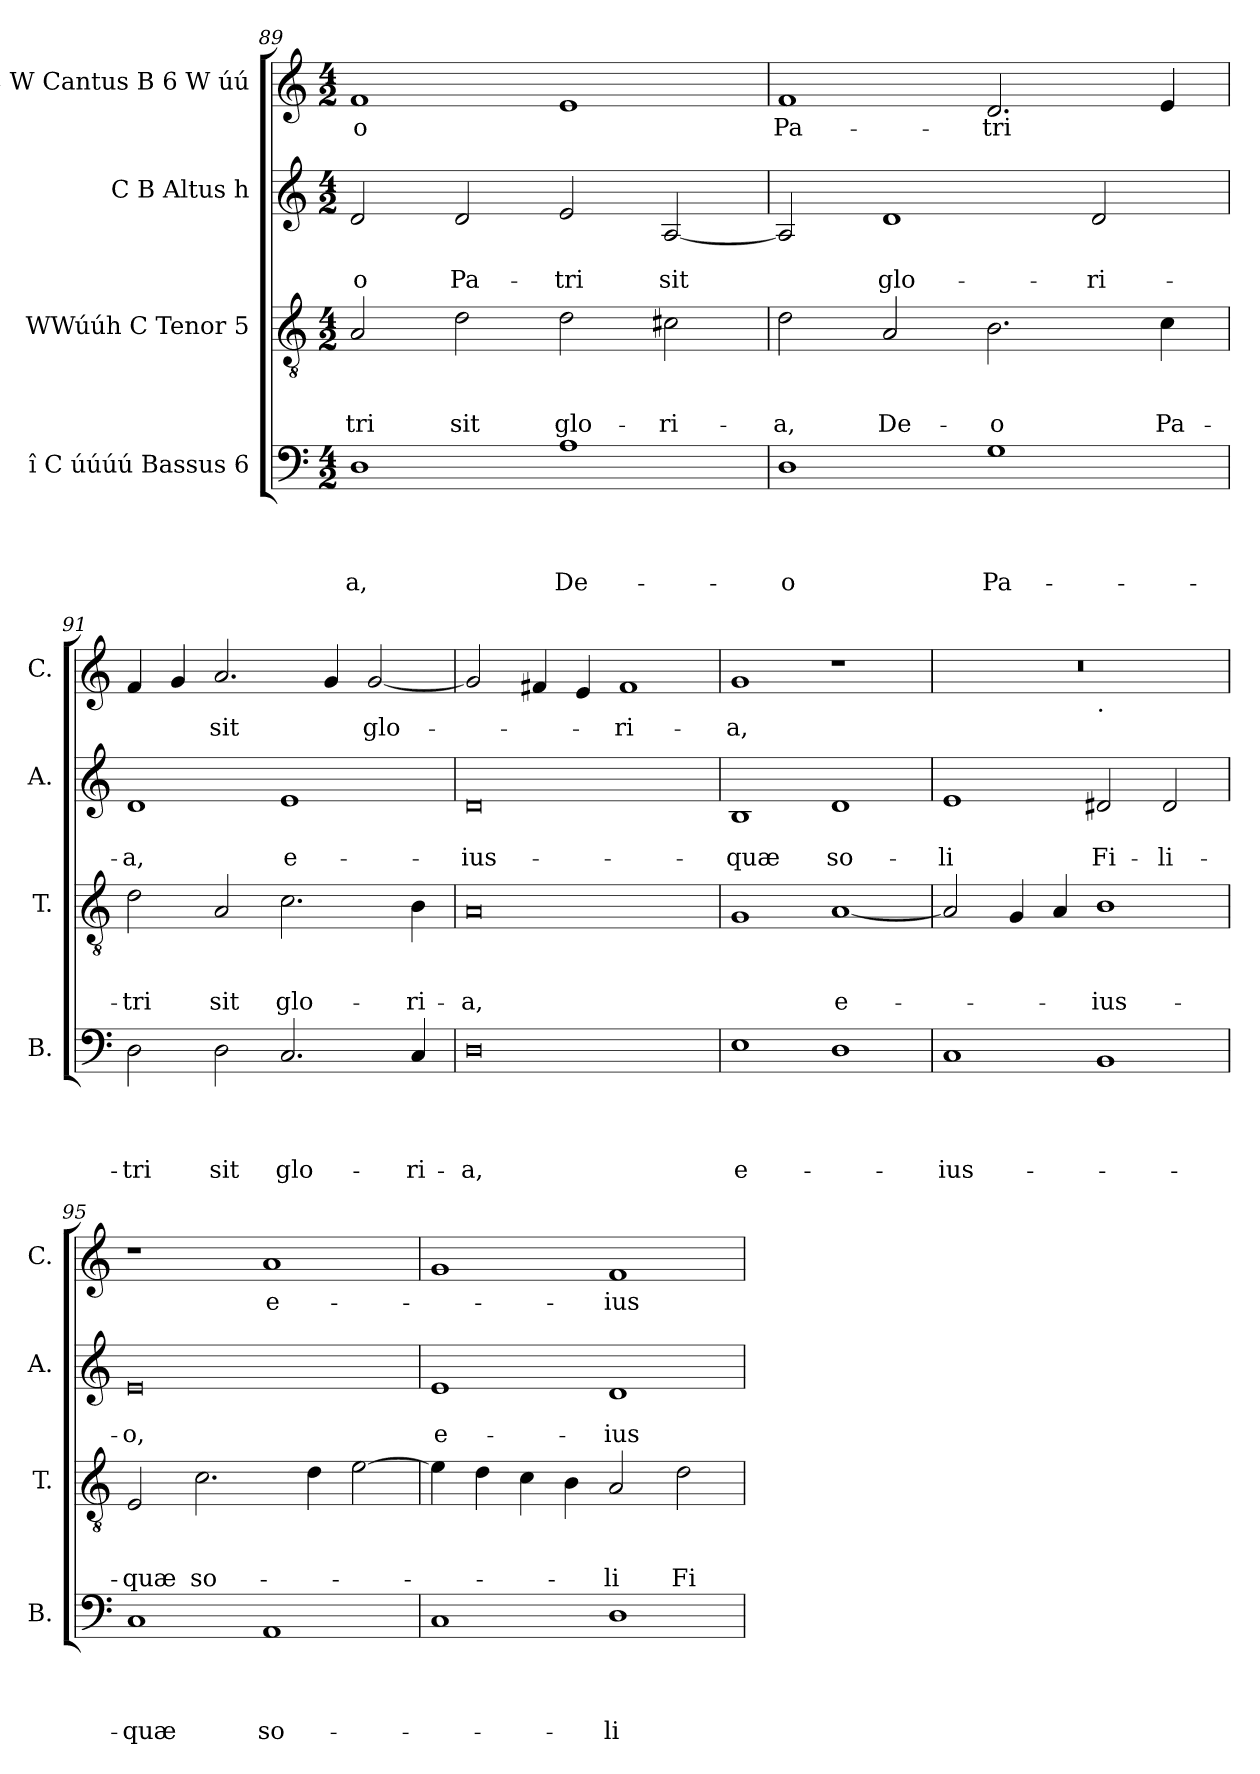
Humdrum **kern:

**kern	**text	**text	**text	**text	**kern	**text	**text	**text	**kern	**text	**text	**kern	**text
*part4	*part4	*part4	*part4	*part4	*part3	*part3	*part3	*part3	*part2	*part2	*part2	*part1	*part1
*staff4	*staff4	*staff4	*staff4	*staff4	*staff3	*staff3	*staff3	*staff3	*staff2	*staff2	*staff2	*staff1	*staff1
*I"î C úúúú Bassus 6	*	*	*	*	*I"WWúúh C Tenor 5	*	*	*	*I"C B Altus h	*	*	*I"C W Cantus B 6 W úú	*
*I'B.	*	*	*	*	*I'T.	*	*	*	*I'A.	*	*	*I'C.	*
*clefF4	*	*	*	*	*clefGv2	*	*	*	*clefG2	*	*	*clefG2	*
*k[]	*	*	*	*	*k[]	*	*	*	*k[]	*	*	*k[]	*
*C:	*	*	*	*	*C:	*	*	*	*C:	*	*	*C:	*
*M4/2	*	*	*	*	*M4/2	*	*	*	*M4/2	*	*	*M4/2	*
=89	=89	=89	=89	=89	=89	=89	=89	=89	=89	=89	=89	=89	=89
!	!	!	!	!LO:LY:b	!	!	!	!LO:LY:b	!	!	!LO:LY:b	!	!LO:LY:b:rj
1D	.	.	.	-a,	2A/	.	.	-tri	2d/	.	-o	1f	-o
!	!	!	!	!	!	!	!	!LO:LY:b	!	!	!LO:LY:b	!	!
.	.	.	.	.	2d\	.	.	sit	2d/	.	Pa-	.	.
!	!	!	!	!LO:LY:b	!	!	!	!LO:LY:b	!	!	!LO:LY:b	!	!
1A	.	.	.	De-	2d\	.	.	glo-	2e/	.	-tri	1e	.
!	!	!	!	!	!	!	!	!LO:LY:b	!	!	!LO:LY:b	!	!
.	.	.	.	.	2c#X\	.	.	-ri-	[<2A/	.	sit	.	.
!!LO:LB:g=z
=90	=90	=90	=90	=90	=90	=90	=90	=90	=90	=90	=90	=90	=90
!	!	!	!	!LO:LY:b:rj	!	!	!	!LO:LY:b	!	!	!	!	!LO:LY:b
1D	.	.	.	-o	2d\	.	.	-a,	2A/]	.	.	1f	Pa-
!	!	!	!	!	!	!	!	!LO:LY:b	!	!	!LO:LY:b	!	!
.	.	.	.	.	2A/	.	.	De-	1d	.	glo-	.	.
!	!	!	!	!LO:LY:b	!	!	!	!LO:LY:b	!	!	!	!	!LO:LY:b
1G	.	.	.	Pa-	2.B\	.	.	-o	.	.	.	2.d/	-tri
!	!	!	!	!	!	!	!	!	!	!	!LO:LY:b	!	!
.	.	.	.	.	.	.	.	.	2d/	.	-ri-	.	.
!	!	!	!	!	!	!	!	!LO:LY:b	!	!	!	!	!
.	.	.	.	.	4c\	.	.	Pa-	.	.	.	4e/	.
=91	=91	=91	=91	=91	=91	=91	=91	=91	=91	=91	=91	=91	=91
!	!	!	!	!LO:LY:b	!	!	!	!LO:LY:b	!	!	!LO:LY:b	!	!
2D\	.	.	.	-tri	2d\	.	.	-tri	1d	.	-a,	4f/	.
.	.	.	.	.	.	.	.	.	.	.	.	4g/	.
!	!	!	!	!LO:LY:b	!	!	!	!LO:LY:b	!	!	!	!	!LO:LY:b
2D\	.	.	.	sit	2A/	.	.	sit	.	.	.	2.a/	sit
!	!	!	!	!LO:LY:b	!	!	!	!LO:LY:b	!	!	!LO:LY:b:rj	!	!
2.C/	.	.	.	glo-	2.c\	.	.	glo-	1e	.	e-	.	.
.	.	.	.	.	.	.	.	.	.	.	.	4g/	.
!	!	!	!	!	!	!	!	!	!	!	!	!	!LO:LY:b
.	.	.	.	.	.	.	.	.	.	.	.	[<2g/	glo-
!	!	!	!	!LO:LY:b	!	!	!	!LO:LY:b	!	!	!	!	!
4C/	.	.	.	-ri-	4B\	.	.	-ri-	.	.	.	.	.
=92	=92	=92	=92	=92	=92	=92	=92	=92	=92	=92	=92	=92	=92
!	!	!	!	!LO:LY:b	!	!	!	!LO:LY:b:rj	!	!	!LO:LY:b	!	!
0D	.	.	.	-a,	0A	.	.	-a,	0d	.	-ius-	2g/]	.
.	.	.	.	.	.	.	.	.	.	.	.	4f#X/	.
.	.	.	.	.	.	.	.	.	.	.	.	4e/	.
!	!	!	!	!	!	!	!	!	!	!	!	!	!LO:LY:b
.	.	.	.	.	.	.	.	.	.	.	.	1f#	-ri-
=93	=93	=93	=93	=93	=93	=93	=93	=93	=93	=93	=93	=93	=93
!	!	!	!	!LO:LY:b:rj	!	!	!	!	!	!	!LO:LY:b	!	!LO:LY:b
1E	.	.	.	e-	1G	.	.	.	1B	.	-quæ	1g	-a,
!	!	!	!	!	!	!	!	!LO:LY:b:rj	!	!	!LO:LY:b	!	!
1D	.	.	.	.	[<1A	.	.	e-	1d	.	so-	1r	.
=94	=94	=94	=94	=94	=94	=94	=94	=94	=94	=94	=94	=94	=94
!	!	!	!	!LO:LY:b	!	!	!	!	!	!	!LO:LY:b	!	!
*	*	*	*	*	*	*	*	*	*	*	*	*^	*
1C	.	.	.	-ius-	2A/]	.	.	.	1e	.	-li	0r	1ryy	.
.	.	.	.	.	4G/	.	.	.	.	.	.	.	.	.
.	.	.	.	.	4A/	.	.	.	.	.	.	.	.	.
!	!	!	!	!	!	!	!	!	!	!	!	!	!LO:TX:b:t=.	!
!	!	!	!	!	!	!	!	!LO:LY:b	!	!	!LO:LY:b	!	!	!
1BB	.	.	.	.	1B	.	.	-ius-	2d#X/	.	Fi-	.	1ryy	.
!	!	!	!	!	!	!	!	!	!	!	!LO:LY:b	!	!	!
.	.	.	.	.	.	.	.	.	2d#/	.	-li-	.	.	.
=95	=95	=95	=95	=95	=95	=95	=95	=95	=95	=95	=95	=95	=95	=95
!	!	!	!	!LO:LY:b	!	!	!	!LO:LY:b	!	!	!LO:LY:b	!	!	!
*	*	*	*	*	*	*	*	*	*	*	*	*v	*v	*
1C	.	.	.	-quæ	2E/	.	.	-quæ	0e	.	-o,	1r	.
!	!	!	!	!	!	!	!	!LO:LY:b	!	!	!	!	!
.	.	.	.	.	2.c\	.	.	so-	.	.	.	.	.
!	!	!	!	!LO:LY:b	!	!	!	!	!	!	!	!	!LO:LY:b:rj
1AA	.	.	.	so-	.	.	.	.	.	.	.	1a	e-
.	.	.	.	.	4d\	.	.	.	.	.	.	.	.
.	.	.	.	.	[<2e\	.	.	.	.	.	.	.	.
!!LO:LB:g=z
=96	=96	=96	=96	=96	=96	=96	=96	=96	=96	=96	=96	=96	=96
!	!	!	!	!	!	!	!	!	!	!	!LO:LY:b:rj	!	!
1C	.	.	.	.	4e\]	.	.	.	1e	.	e-	1g	.
.	.	.	.	.	4d\	.	.	.	.	.	.	.	.
.	.	.	.	.	4c\	.	.	.	.	.	.	.	.
.	.	.	.	.	4B\	.	.	.	.	.	.	.	.
!	!	!	!	!LO:LY:b	!	!	!	!LO:LY:b	!	!	!LO:LY:b	!	!LO:LY:b
1D	.	.	.	-li	2A/	.	.	-li	1d	.	-ius-	1f	-ius-
!	!	!	!	!	!	!	!	!LO:LY:b	!	!	!	!	!
.	.	.	.	.	2d\	.	.	Fi-	.	.	.	.	.
=	=	=	=	=	=	=	=	=	=	=	=	=	=
*-	*-	*-	*-	*-	*-	*-	*-	*-	*-	*-	*-	*-	*-
